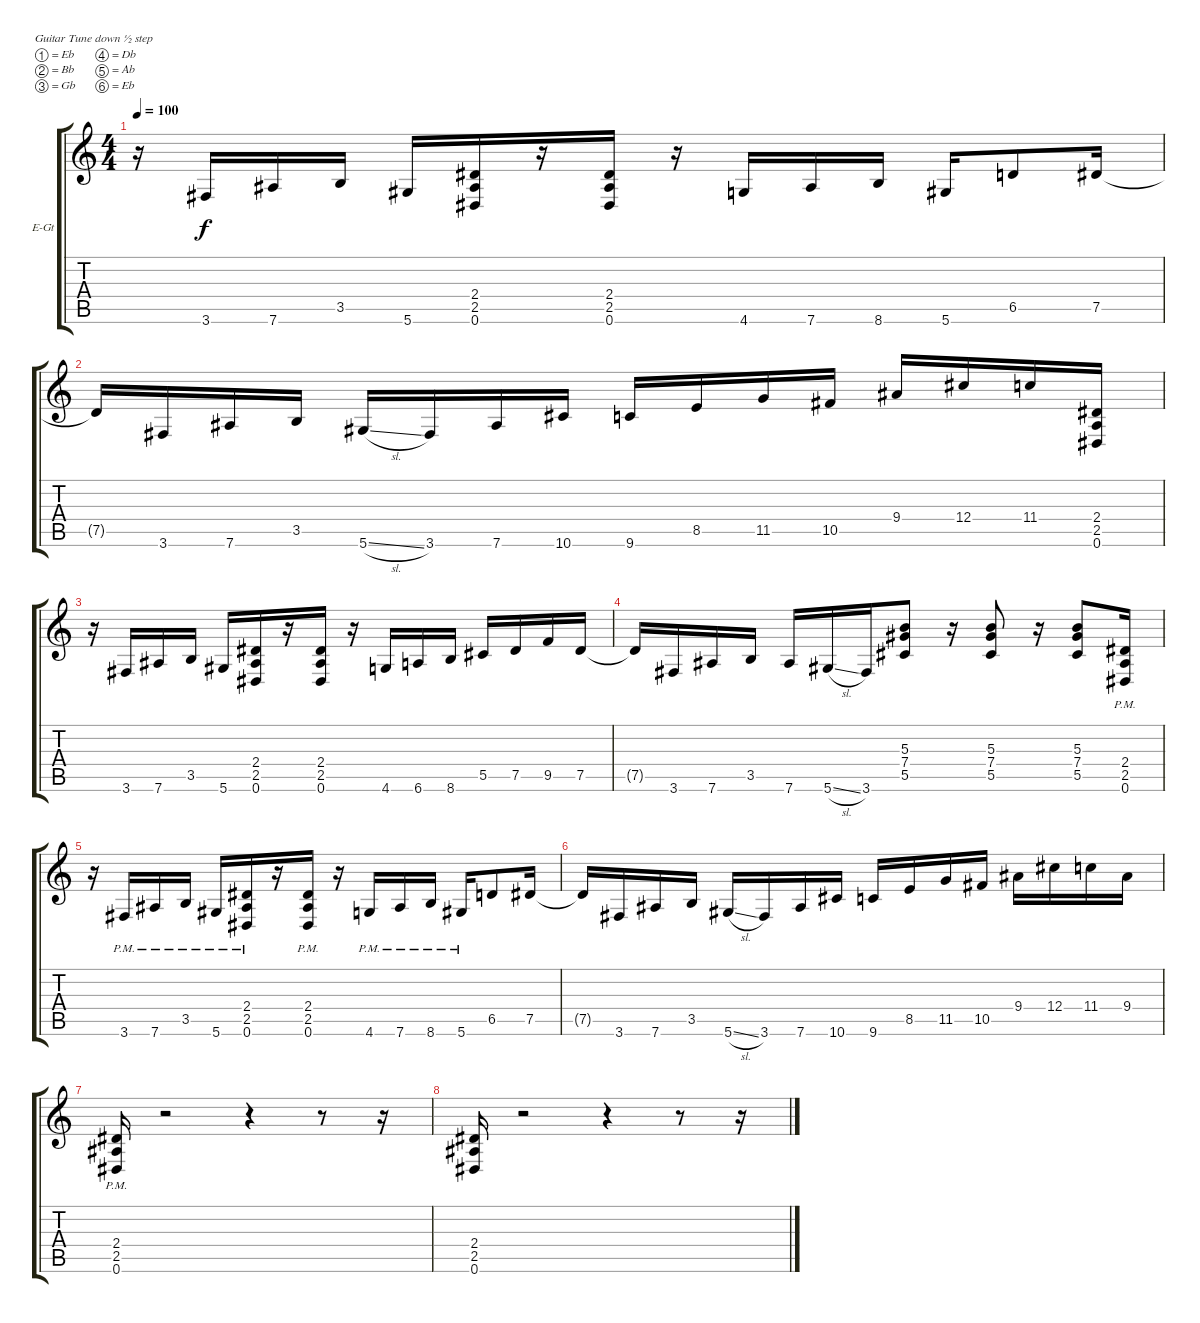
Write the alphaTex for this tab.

\bracketExtendMode groupsimilarinstruments
\firstSystemTrackNameOrientation horizontal
\otherSystemsTrackNameOrientation horizontal
\track ("Tim Millar" "E-Gt") {instrument distortionguitar}
\staff {score tabs}
\tuning (Eb4 Bb3 Gb3 Db3 Ab2 Eb2)
\ts (4 4)
\tempo 100
\clef g2
\ks c
r.16{dy f} 3.6.16 7.6.16 3.5.16 5.6.16 (2.4 2.5 0.6).16 r.16 (2.4 2.5 0.6).16 r.16 4.6.16 7.6.16 8.6.16 5.6.16 6.5.8 7.5.16 |
7.5{t}.16 3.6.16 7.6.16 3.5.16 5.6{sl}.16 3.6.16 7.6.16 10.6.16 9.6.16 8.5.16 11.5.16 10.5.16 9.4.16 12.4.16 11.4.16 (2.4 2.5 0.6).16 |
r.16 3.6.16 7.6.16 3.5.16 5.6.16 (2.4 2.5 0.6).16 r.16 (2.4 2.5 0.6).16 r.16 4.6.16 6.6.16 8.6.16 5.5.16 7.5.16 9.5.16 7.5.16 |
7.5{t}.16 3.6.16 7.6.16 3.5.16 7.6.16 5.6{sl}.16 3.6.16 (5.3 7.4 5.5).8 r.16 (5.3 7.4 5.5).8 r.16 (5.3 7.4 5.5).8 (2.4{pm} 2.5{pm} 0.6{pm}).16 |
r.16 3.6{pm}.16 7.6{pm}.16 3.5{pm}.16 5.6{pm}.16 (2.4{pm} 2.5{pm} 0.6{pm}).16 r.16 (2.4{pm} 2.5{pm} 0.6{pm}).16 r.16 4.6{pm}.16 7.6{pm}.16 8.6{pm}.16 5.6{pm}.16 6.5.8 7.5.16 |
7.5{t}.16 3.6.16 7.6.16 3.5.16 5.6{sl}.16 3.6.16 7.6.16 10.6.16 9.6.16 8.5.16 11.5.16 10.5.16 9.4.16 12.4.16 11.4.16 9.4.16 |
(2.4{pm} 2.5{pm} 0.6{pm}).16 r.2 r.4 r.8 r.16 |
(2.4 2.5 0.6).16 r.2 r.4 r.8 r.16
